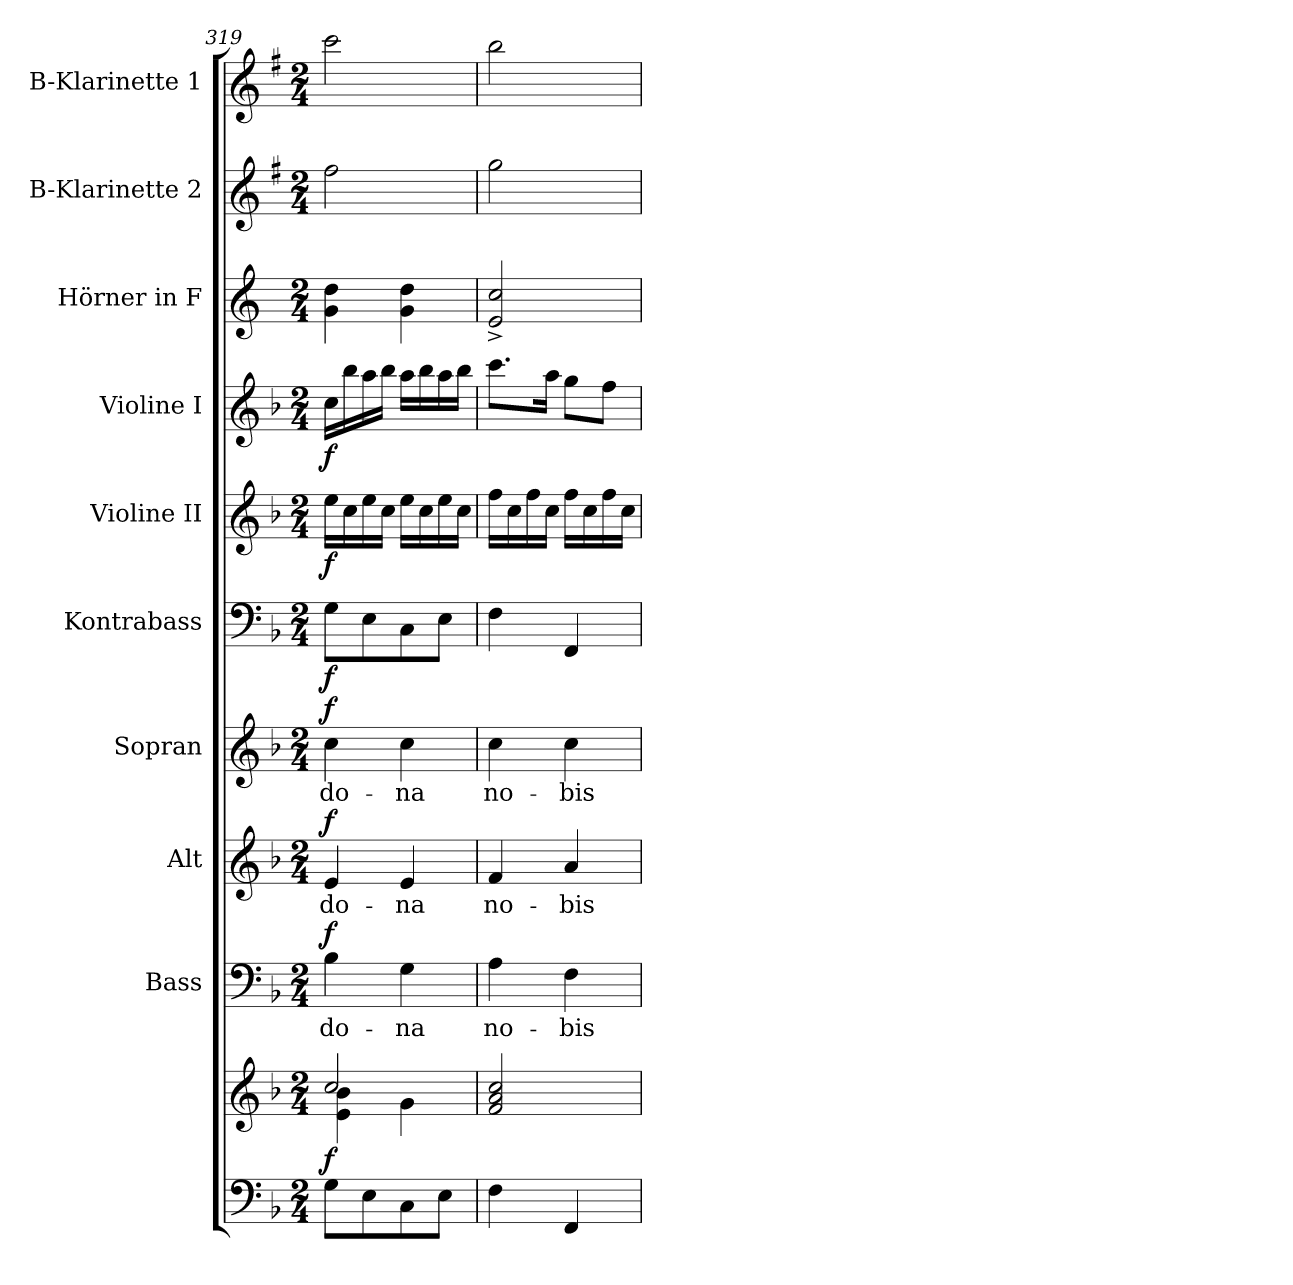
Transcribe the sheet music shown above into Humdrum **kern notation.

**kern	**kern	**dynam	**kern	**text	**dynam	**kern	**text	**dynam	**kern	**text	**dynam	**kern	**dynam	**kern	**dynam	**kern	**dynam	**kern	**kern	**kern
*part10	*part10	*part10	*part9	*part9	*part9	*part8	*part8	*part8	*part7	*part7	*part7	*part6	*part6	*part5	*part5	*part4	*part4	*part3	*part2	*part1
*staff11	*staff10	*staff10/11	*staff9	*staff9	*staff9	*staff8	*staff8	*staff8	*staff7	*staff7	*staff7	*staff6	*staff6	*staff5	*staff5	*staff4	*staff4	*staff3	*staff2	*staff1
*	*	*	*I"Bass	*	*	*I"Alt	*	*	*I"Sopran	*	*	*I"Kontrabass	*	*I"Violine II	*	*I"Violine I	*	*I"Hörner in F	*I"B-Klarinette 2	*I"B-Klarinette 1
*	*	*	*I'B.	*	*	*I'A.	*	*	*I'S.	*	*	*I'Kb.	*	*I'Vl. II	*	*I'Vl. I	*	*	*I'B Kl. 2	*I'B Kl. 1
!!LO:PB:g=z
*clefF4	*clefG2	*	*clefF4	*	*	*clefG2	*	*	*clefG2	*	*	*clefF4	*	*clefG2	*	*clefG2	*	*clefG2	*clefG2	*clefG2
*	*	*	*	*	*	*	*	*	*	*	*	*ITrd7c12	*	*	*	*	*	*ITrd4c7	*ITrd1c2	*ITrd1c2
*k[b-]	*k[b-]	*	*k[b-]	*	*	*k[b-]	*	*	*k[b-]	*	*	*k[b-]	*	*k[b-]	*	*k[b-]	*	*k[b-]	*k[b-]	*k[b-]
*F:	*F:	*	*F:	*	*	*F:	*	*	*F:	*	*	*F:	*	*F:	*	*F:	*	*F:	*F:	*F:
*M2/4	*M2/4	*	*M2/4	*	*	*M2/4	*	*	*M2/4	*	*	*M2/4	*	*M2/4	*	*M2/4	*	*M2/4	*M2/4	*M2/4
=319	=319	=319	=319	=319	=319	=319	=319	=319	=319	=319	=319	=319	=319	=319	=319	=319	=319	=319	=319	=319
*	*^	*	*	*	*	*	*	*	*	*	*	*	*	*	*	*	*	*	*	*
!	!	!	!LO:DY:b	!	!LO:LY:b	!LO:DY:a	!	!LO:LY:b	!LO:DY:a	!	!LO:LY:b	!LO:DY:a	!	!LO:DY:b	!	!LO:DY:b	!	!LO:DY:b	!	!	!
8G\L	2cc/	4e\ 4b-\	f	4B-\	do-	f	4e/	do-	f	4cc\	do-	f	8GG\L	f	16ee\LL	f	16cc\LL	f	4c\ 4g\	2ee\	2bb-\
.	.	.	.	.	.	.	.	.	.	.	.	.	.	.	16cc\	.	16bb-\	.	.	.	.
8E\	.	.	.	.	.	.	.	.	.	.	.	.	8EE\	.	16ee\	.	16aa\	.	.	.	.
.	.	.	.	.	.	.	.	.	.	.	.	.	.	.	16cc\JJ	.	16bb-\JJ	.	.	.	.
!	!	!	!	!	!LO:LY:b	!	!	!LO:LY:b	!	!	!LO:LY:b	!	!	!	!	!	!	!	!	!	!
8C\	.	4g\	.	4G\	-na	.	4e/	-na	.	4cc\	-na	.	8CC\	.	16ee\LL	.	16aa\LL	.	4c\ 4g\	.	.
.	.	.	.	.	.	.	.	.	.	.	.	.	.	.	16cc\	.	16bb-\	.	.	.	.
8E\J	.	.	.	.	.	.	.	.	.	.	.	.	8EE\J	.	16ee\	.	16aa\	.	.	.	.
.	.	.	.	.	.	.	.	.	.	.	.	.	.	.	16cc\JJ	.	16bb-\JJ	.	.	.	.
*	*v	*v	*	*	*	*	*	*	*	*	*	*	*	*	*	*	*	*	*	*	*
=320	=320	=320	=320	=320	=320	=320	=320	=320	=320	=320	=320	=320	=320	=320	=320	=320	=320	=320	=320	=320
!	!	!	!	!LO:LY:b	!	!	!LO:LY:b	!	!	!LO:LY:b	!	!	!	!	!	!	!	!	!	!
4F\	2f/ 2a/ 2cc/	.	4A\	no-	.	4f/	no-	.	4cc\	no-	.	4FF\	.	16ff\LL	.	8.ccc\L	.	2A/^< 2f/^<	2ff\	2aa\
.	.	.	.	.	.	.	.	.	.	.	.	.	.	16cc\	.	.	.	.	.	.
.	.	.	.	.	.	.	.	.	.	.	.	.	.	16ff\	.	.	.	.	.	.
.	.	.	.	.	.	.	.	.	.	.	.	.	.	16cc\JJ	.	16aa\Jk	.	.	.	.
!	!	!	!	!LO:LY:b	!	!	!LO:LY:b	!	!	!LO:LY:b	!	!	!	!	!	!	!	!	!	!
4FF/	.	.	4F\	-bis	.	4a/	-bis	.	4cc\	-bis	.	4FFF/	.	16ff\LL	.	8gg\L	.	.	.	.
.	.	.	.	.	.	.	.	.	.	.	.	.	.	16cc\	.	.	.	.	.	.
.	.	.	.	.	.	.	.	.	.	.	.	.	.	16ff\	.	8ff\J	.	.	.	.
.	.	.	.	.	.	.	.	.	.	.	.	.	.	16cc\JJ	.	.	.	.	.	.
=	=	=	=	=	=	=	=	=	=	=	=	=	=	=	=	=	=	=	=	=
*-	*-	*-	*-	*-	*-	*-	*-	*-	*-	*-	*-	*-	*-	*-	*-	*-	*-	*-	*-	*-
